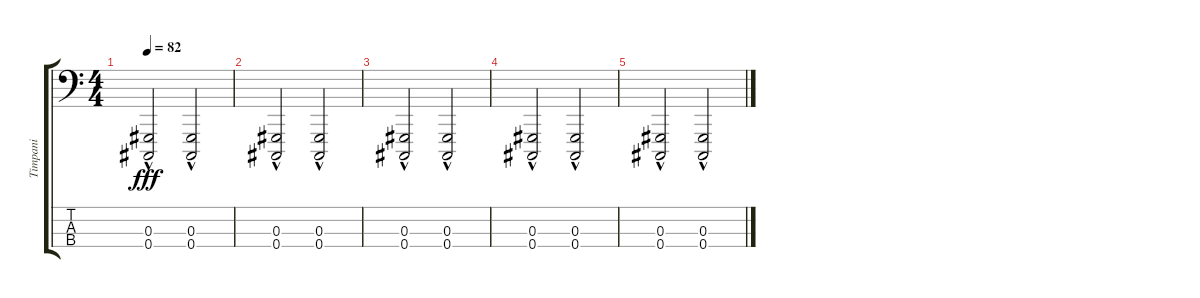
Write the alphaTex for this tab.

\track ("Timpani" "Timpani") {instrument timpani}
\staff {score tabs}
\tuning (Gb2 Db2 Ab1 Db1) {hide}
\ts (4 4)
\tempo 82
\clef f4
\ks c
(0.3{hac} 0.4{hac}).2{dy fff} (0.3{hac} 0.4{hac}).2 |
(0.3{hac} 0.4{hac}).2 (0.3{hac} 0.4{hac}).2 |
(0.3{hac} 0.4{hac}).2 (0.3{hac} 0.4{hac}).2 |
(0.3{hac} 0.4{hac}).2 (0.3{hac} 0.4{hac}).2 |
(0.3{hac} 0.4{hac}).2 (0.3{hac} 0.4{hac}).2
